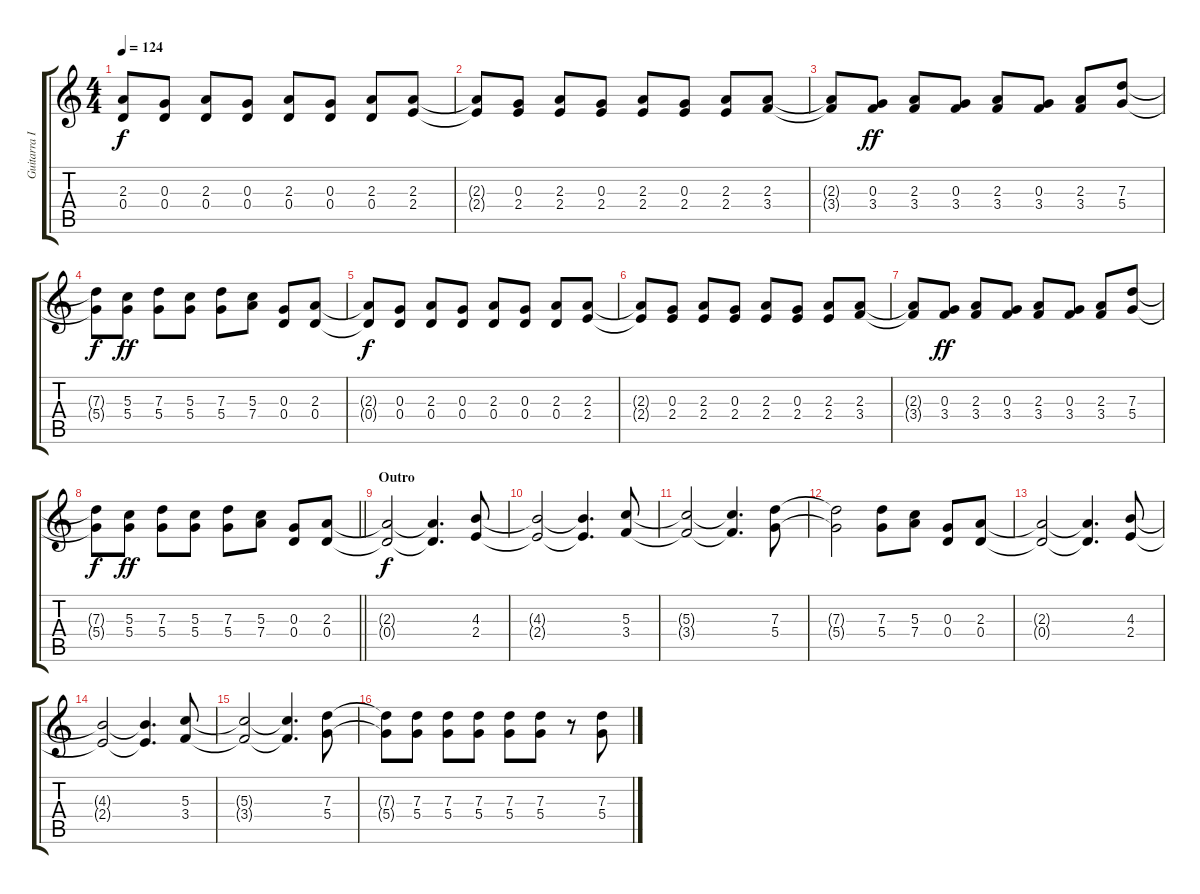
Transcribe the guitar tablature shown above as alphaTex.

\track ("Guitarra I" "Guitarra I") {instrument electricguitarjazz}
\staff {score tabs}
\tuning (E4 B3 G3 D3 A2 E2) {hide}
\ts (4 4)
\tempo 124
\clef g2
\ks c
(2.3{t} 0.4{t}).8{dy f} (0.3 0.4).8 (2.3 0.4).8 (0.3 0.4).8 (2.3 0.4).8 (0.3 0.4).8 (2.3 0.4).8 (2.3 2.4).8 |
(2.3{t} 2.4{t}).8 (0.3 2.4).8 (2.3 2.4).8 (0.3 2.4).8 (2.3 2.4).8 (0.3 2.4).8 (2.3 2.4).8 (2.3 3.4).8 |
(2.3{t} 3.4{t}).8 (0.3 3.4).8{dy ff} (2.3 3.4).8 (0.3 3.4).8 (2.3 3.4).8 (0.3 3.4).8 (2.3 3.4).8 (7.3 5.4).8 |
(7.3{t} 5.4{t}).8{dy f} (5.3 5.4).8{dy ff} (7.3 5.4).8 (5.3 5.4).8 (7.3 5.4).8 (5.3 7.4).8 (0.3 0.4).8 (2.3 0.4).8 |
(2.3{t} 0.4{t}).8{dy f} (0.3 0.4).8 (2.3 0.4).8 (0.3 0.4).8 (2.3 0.4).8 (0.3 0.4).8 (2.3 0.4).8 (2.3 2.4).8 |
(2.3{t} 2.4{t}).8 (0.3 2.4).8 (2.3 2.4).8 (0.3 2.4).8 (2.3 2.4).8 (0.3 2.4).8 (2.3 2.4).8 (2.3 3.4).8 |
(2.3{t} 3.4{t}).8 (0.3 3.4).8{dy ff} (2.3 3.4).8 (0.3 3.4).8 (2.3 3.4).8 (0.3 3.4).8 (2.3 3.4).8 (7.3 5.4).8 |
\barLineRight lightlight
(7.3{t} 5.4{t}).8{dy f} (5.3 5.4).8{dy ff} (7.3 5.4).8 (5.3 5.4).8 (7.3 5.4).8 (5.3 7.4).8 (0.3 0.4).8 (2.3 0.4).8 |
\section ("" "Outro")
(2.3{t} 0.4{t}).2{dy f} (2.3{t} 0.4{t}).4{d} (4.3 2.4).8 |
(4.3{t} 2.4{t}).2 (4.3{t} 2.4{t}).4{d} (5.3 3.4).8 |
(5.3{t} 3.4{t}).2 (5.3{t} 3.4{t}).4{d} (7.3 5.4).8 |
(7.3{t} 5.4{t}).2 (7.3 5.4).8 (5.3 7.4).8 (0.3 0.4).8 (2.3 0.4).8 |
(2.3{t} 0.4{t}).2 (2.3{t} 0.4{t}).4{d} (4.3 2.4).8 |
(4.3{t} 2.4{t}).2 (4.3{t} 2.4{t}).4{d} (5.3 3.4).8 |
(5.3{t} 3.4{t}).2 (5.3{t} 3.4{t}).4{d} (7.3 5.4).8 |
(7.3{t} 5.4{t}).8 (7.3 5.4).8 (7.3 5.4).8 (7.3 5.4).8 (7.3 5.4).8 (7.3 5.4).8 r.8 (7.3 5.4).8
